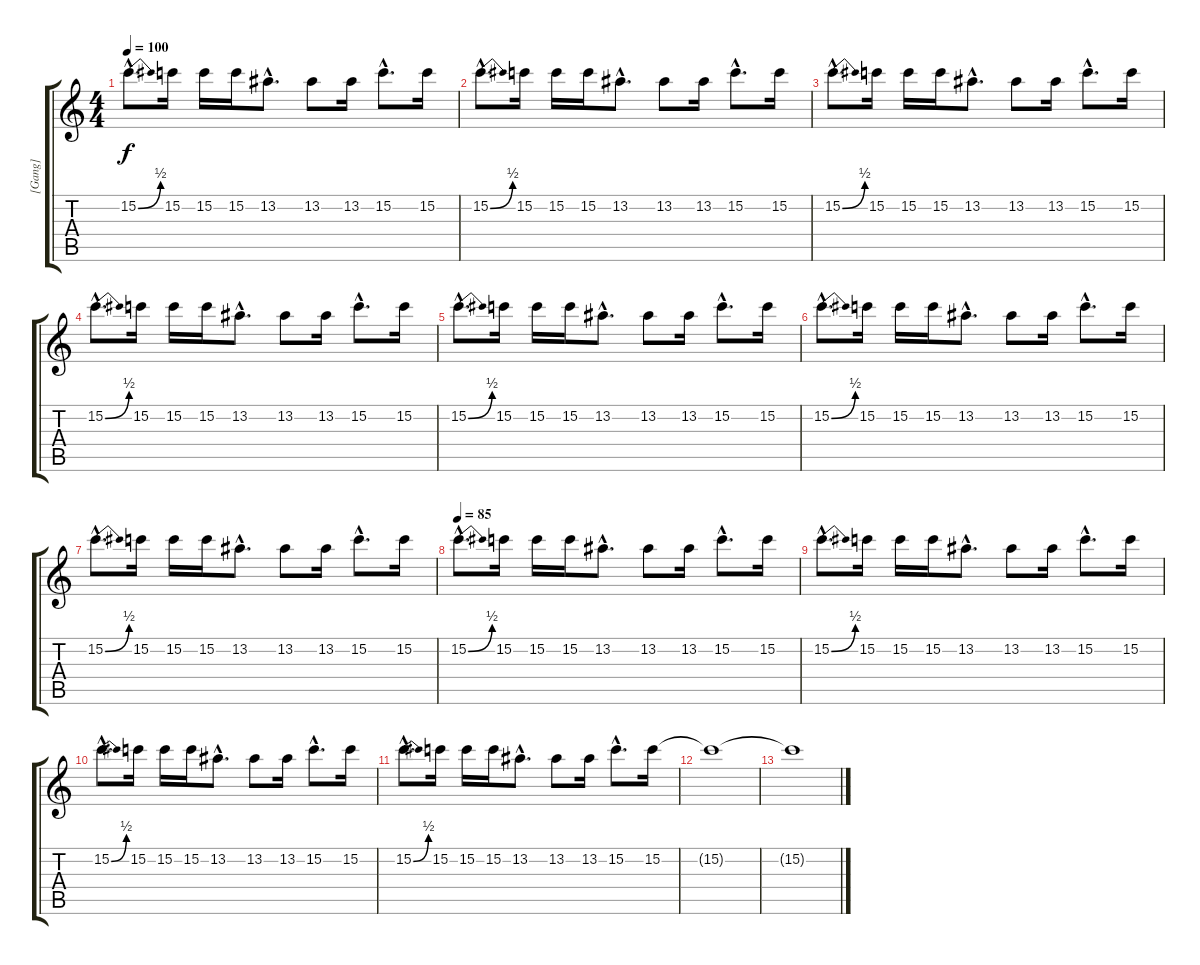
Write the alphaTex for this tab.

\track ("[Gang]" "[Gang]") {instrument distortionguitar}
\staff {score tabs}
\tuning (D4 A3 F3 C3 G2 C2) {hide}
\ts (4 4)
\tempo 100
\clef g2
\ks c
15.2{be (bend 0 0 60 2) hac}.8{d dy f} 15.2.16 15.2.16 15.2.16 13.2{hac}.8{d} 13.2.8 13.2.16 15.2{hac}.8{d} 15.2.16 |
15.2{be (bend 0 0 60 2) hac}.8{d} 15.2.16 15.2.16 15.2.16 13.2{hac}.8{d} 13.2.8 13.2.16 15.2{hac}.8{d} 15.2.16 |
15.2{be (bend 0 0 60 2) hac}.8{d} 15.2.16 15.2.16 15.2.16 13.2{hac}.8{d} 13.2.8 13.2.16 15.2{hac}.8{d} 15.2.16 |
15.2{be (bend 0 0 60 2) hac}.8{d} 15.2.16 15.2.16 15.2.16 13.2{hac}.8{d} 13.2.8 13.2.16 15.2{hac}.8{d} 15.2.16 |
15.2{be (bend 0 0 60 2) hac}.8{d} 15.2.16 15.2.16 15.2.16 13.2{hac}.8{d} 13.2.8 13.2.16 15.2{hac}.8{d} 15.2.16 |
15.2{be (bend 0 0 60 2) hac}.8{d} 15.2.16 15.2.16 15.2.16 13.2{hac}.8{d} 13.2.8 13.2.16 15.2{hac}.8{d} 15.2.16 |
15.2{be (bend 0 0 60 2) hac}.8{d} 15.2.16 15.2.16 15.2.16 13.2{hac}.8{d} 13.2.8 13.2.16 15.2{hac}.8{d} 15.2.16 |
\tempo 85
15.2{be (bend 0 0 60 2) hac}.8{d} 15.2.16 15.2.16 15.2.16 13.2{hac}.8{d} 13.2.8 13.2.16 15.2{hac}.8{d} 15.2.16 |
15.2{be (bend 0 0 60 2) hac}.8{d} 15.2.16 15.2.16 15.2.16 13.2{hac}.8{d} 13.2.8 13.2.16 15.2{hac}.8{d} 15.2.16 |
15.2{be (bend 0 0 60 2) hac}.8{d} 15.2.16 15.2.16 15.2.16 13.2{hac}.8{d} 13.2.8 13.2.16 15.2{hac}.8{d} 15.2.16 |
15.2{be (bend 0 0 60 2) hac}.8{d} 15.2.16 15.2.16 15.2.16 13.2{hac}.8{d} 13.2.8 13.2.16 15.2{hac}.8{d} 15.2.16 |
15.2{t}.1{volume 0} |
15.2{t}.1
